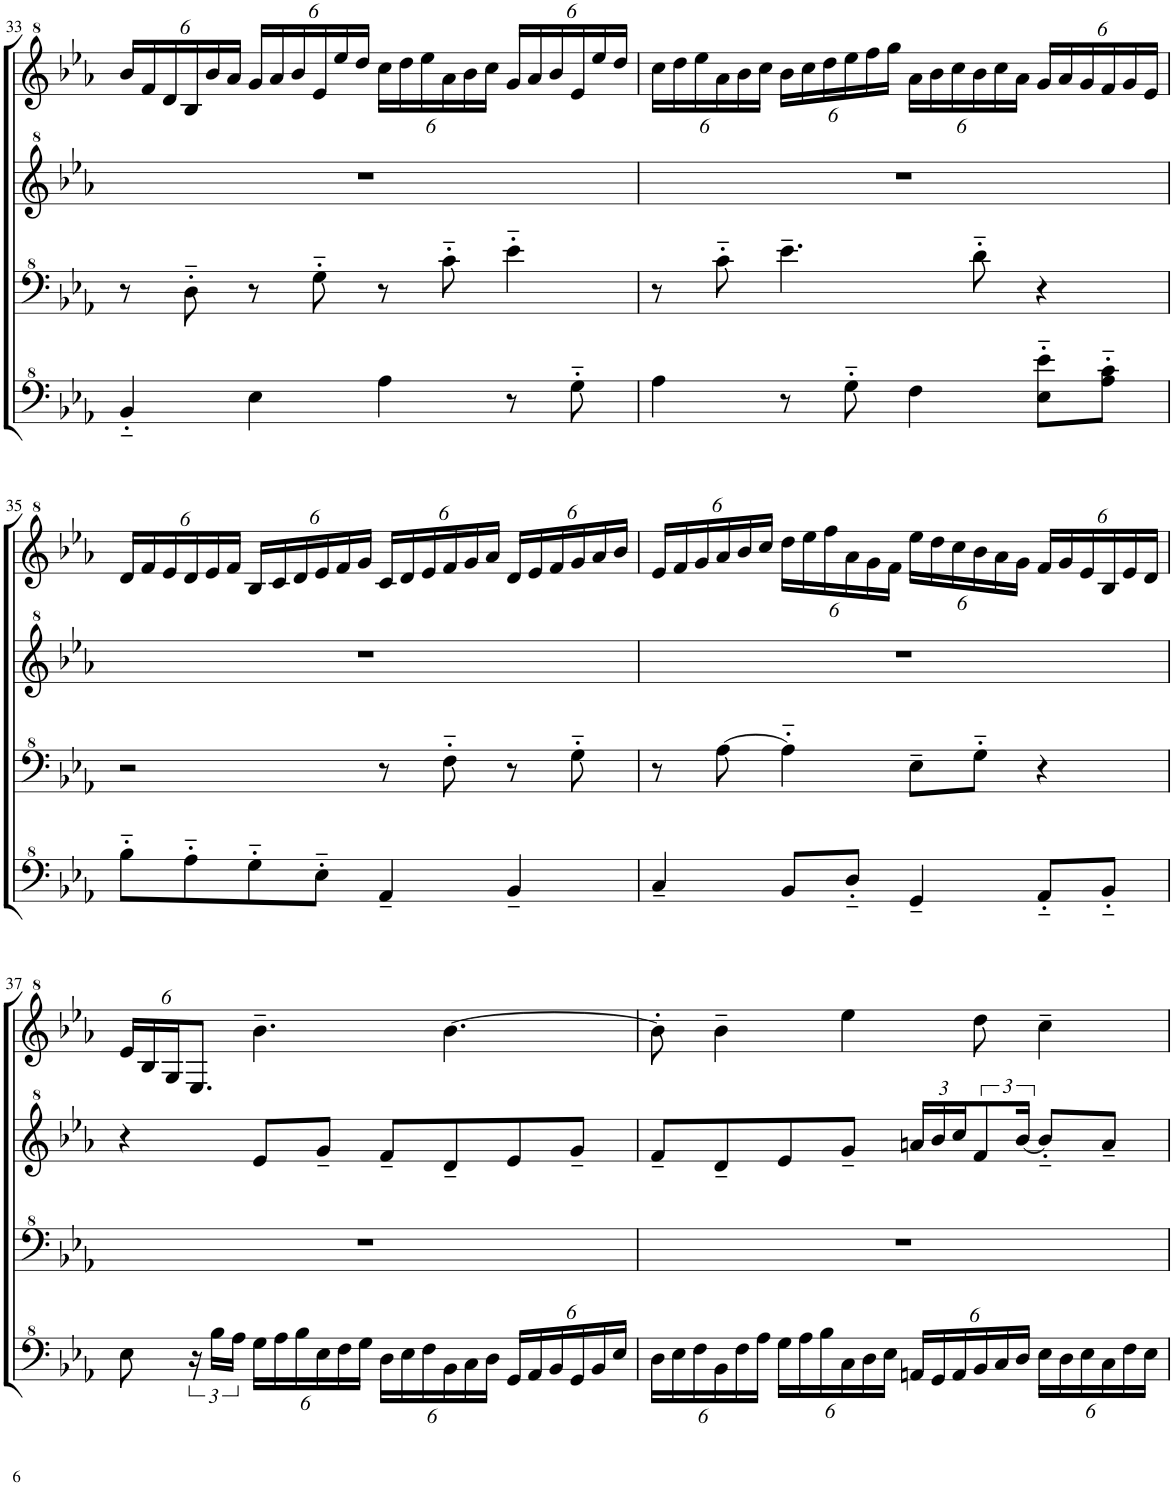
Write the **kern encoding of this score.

**kern	**kern	**kern	**kern
*part1	*part1	*part1	*part1
*staff4	*staff3	*staff2	*staff1
*I"Model III	*	*	*
!!LO:PB:g=z
*clefF^4	*clefF^4	*clefG^2	*clefG^2
*k[b-e-a-]	*k[b-e-a-]	*k[b-e-a-]	*k[b-e-a-]
*M4/4	*M4/4	*M4/4	*M4/4
*met(c)	*met(c)	*met(c)	*met(c)
*	*	*	*Xbrackettup
=33	=33	=33	=33
4B-'~/	8r	1r	24bb-/LL
.	.	.	24ff/
.	.	.	24dd/
.	8d'~\	.	24b-/
.	.	.	24bb-/
.	.	.	24aa-/JJ
4e-\	8r	.	24gg/LL
.	.	.	24aa-/
.	.	.	24bb-/
.	8g'~\	.	24ee-/
.	.	.	24eee-/
.	.	.	24ddd/JJ
4a-\	8r	.	24ccc\LL
.	.	.	24ddd\
.	.	.	24eee-\
.	8cc'~\	.	24aa-\
.	.	.	24bb-\
.	.	.	24ccc\JJ
8r	4ee-'~\	.	24gg/LL
.	.	.	24aa-/
.	.	.	24bb-/
8g'~\	.	.	24ee-/
.	.	.	24eee-/
.	.	.	24ddd/JJ
=34	=34	=34	=34
4a-\	8r	1r	24ccc\LL
.	.	.	24ddd\
.	.	.	24eee-\
.	8cc'~\	.	24aa-\
.	.	.	24bb-\
.	.	.	24ccc\JJ
8r	4.ee-~\	.	24bb-\LL
.	.	.	24ccc\
.	.	.	24ddd\
8g'~\	.	.	24eee-\
.	.	.	24fff\
.	.	.	24ggg\JJ
4f\	.	.	24aa-\LL
.	.	.	24bb-\
.	.	.	24ccc\
.	8dd'~\	.	24bb-\
.	.	.	24ccc\
.	.	.	24aa-\JJ
8e-\'~ 8ee-\'~L	4r	.	24gg/LL
.	.	.	24aa-/
.	.	.	24gg/
8a-\'~ 8cc\'~J	.	.	24ff/
.	.	.	24gg/
.	.	.	24ee-/JJ
!!LO:LB:g=z
=35	=35	=35	=35
8b-'~\L	2r	1r	24dd/LL
.	.	.	24ff/
.	.	.	24ee-/
8a-'~\	.	.	24dd/
.	.	.	24ee-/
.	.	.	24ff/JJ
8g'~\	.	.	24b-/LL
.	.	.	24cc/
.	.	.	24dd/
8e-'~\J	.	.	24ee-/
.	.	.	24ff/
.	.	.	24gg/JJ
4A-~/	8r	.	24cc/LL
.	.	.	24dd/
.	.	.	24ee-/
.	8f'~\	.	24ff/
.	.	.	24gg/
.	.	.	24aa-/JJ
4B-~/	8r	.	24dd/LL
.	.	.	24ee-/
.	.	.	24ff/
.	8g'~\	.	24gg/
.	.	.	24aa-/
.	.	.	24bb-/JJ
=36	=36	=36	=36
4c~/	8r	1r	24ee-/LL
.	.	.	24ff/
.	.	.	24gg/
.	[8a-\	.	24aa-/
.	.	.	24bb-/
.	.	.	24ccc/JJ
8B-/L	4a-'~\]	.	24ddd\LL
.	.	.	24eee-\
.	.	.	24fff\
8d'~/J	.	.	24aa-\
.	.	.	24gg\
.	.	.	24ff\JJ
4G~/	8e-~\L	.	24eee-\LL
.	.	.	24ddd\
.	.	.	24ccc\
.	8g'~\J	.	24bb-\
.	.	.	24aa-\
.	.	.	24gg\JJ
8A-'~/L	4r	.	24ff/LL
.	.	.	24gg/
.	.	.	24ee-/
8B-'~/J	.	.	24b-/
.	.	.	24ee-/
.	.	.	24dd/JJ
!!LO:LB:g=z
=37	=37	=37	=37
8e-\	1r	4r	24ee-/LL
.	.	.	24b-/
.	.	.	24g/J
24r	.	.	12.e-/J
24b-\LL	.	.	.
24a-\JJ	.	.	.
*Xbrackettup	*	*	*
24g\LL	.	8ee-/L	4.bb-~\
24a-\	.	.	.
24b-\	.	.	.
24e-\	.	8gg~/J	.
24f\	.	.	.
24g\JJ	.	.	.
24d\LL	.	8ff~/L	.
24e-\	.	.	.
24f\	.	.	.
24B-\	.	8dd~/	[4.bb-\
24c\	.	.	.
24d\JJ	.	.	.
24G/LL	.	8ee-/	.
24A-/	.	.	.
24B-/	.	.	.
24G/	.	8gg~/J	.
24B-/	.	.	.
24e-/JJ	.	.	.
=38	=38	=38	=38
24d\LL	1r	8ff~/L	8bb-'\]
24e-\	.	.	.
24f\	.	.	.
24B-\	.	8dd~/	4bb-~\
24f\	.	.	.
24a-\JJ	.	.	.
24g\LL	.	8ee-/	.
24a-\	.	.	.
24b-\	.	.	.
24c\	.	8gg~/J	4eee-\
24d\	.	.	.
24e-\JJ	.	.	.
*	*	*Xbrackettup	*
24An/LL	.	24aan/LL	.
24G/	.	24bb-/	.
24A/	.	24ccc/J	.
*	*	*brackettup	*
24B-/	.	12ff/	8ddd\
24c/	.	.	.
24d/JJ	.	[24bb-/Jk	.
24e-\LL	.	8bb-'~/L]	4ccc~\
24d\	.	.	.
24e-\	.	.	.
24c\	.	8aa~/J	.
24f\	.	.	.
24e-\JJ	.	.	.
=	=	=	=
*-	*-	*-	*-
